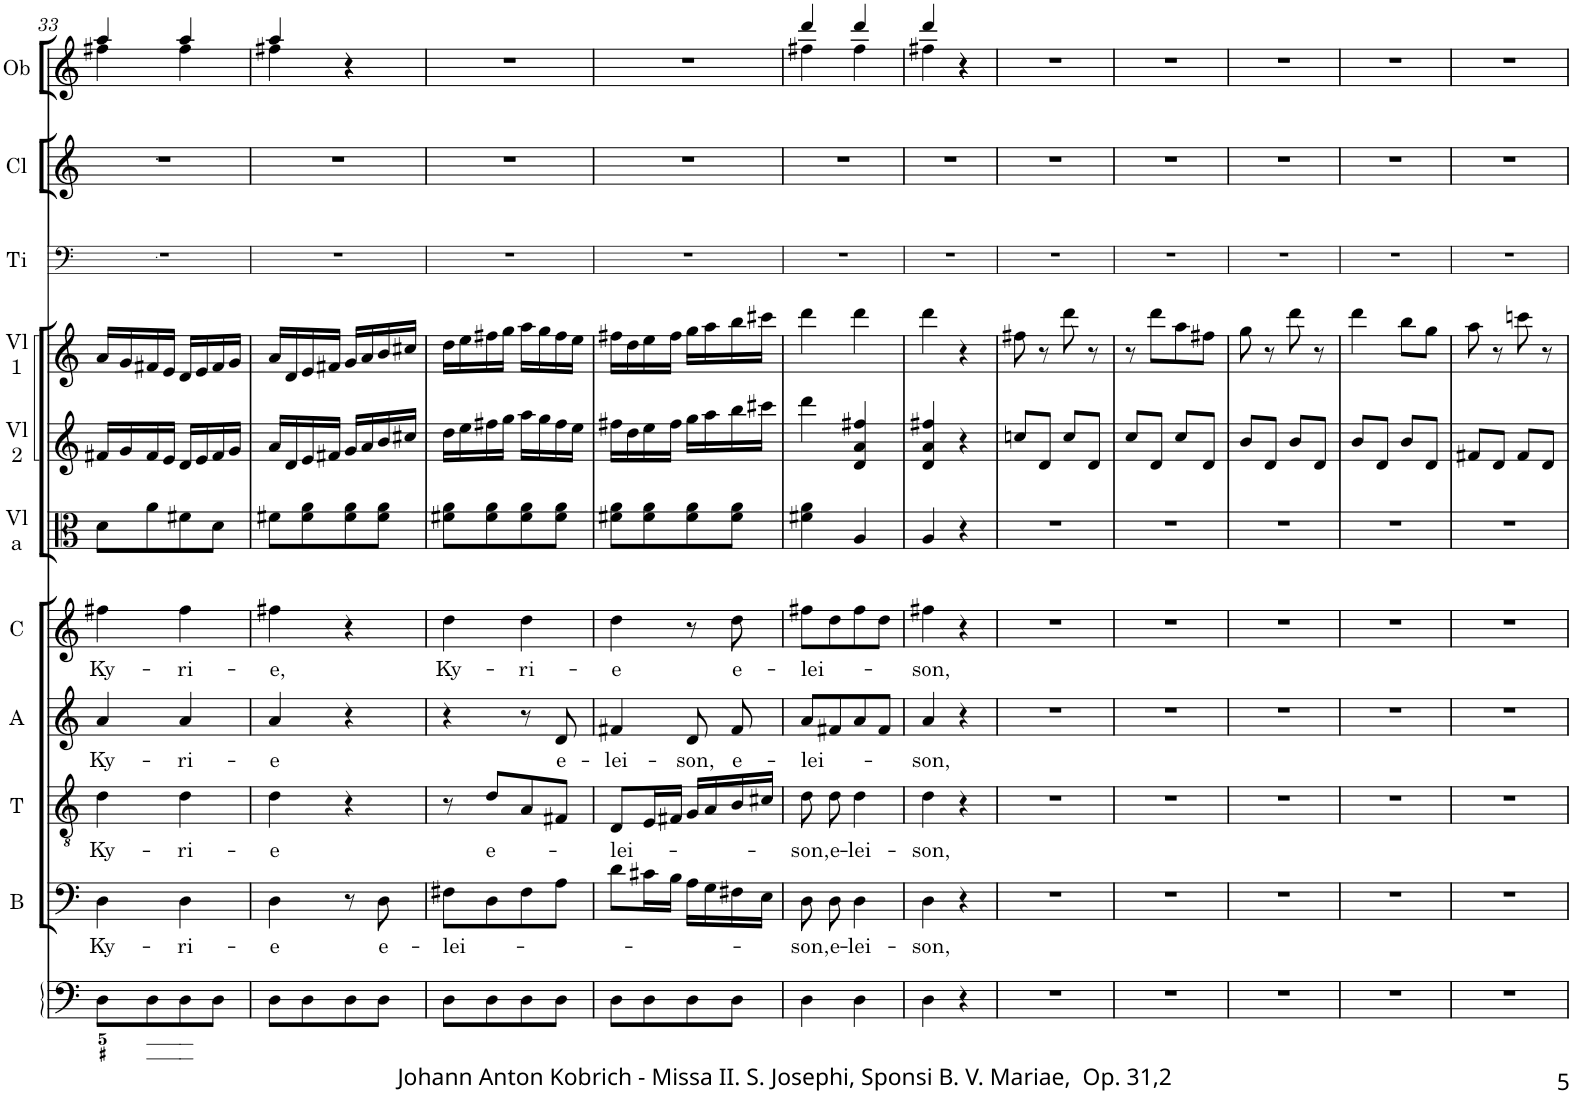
**kern	**kern	**text	**kern	**text	**kern	**text	**kern	**text	**kern	**kern	**kern	**kern
*part9	*part8	*part8	*part7	*part7	*part6	*part6	*part5	*part5	*part4	*part3	*part2	*part1
*staff9	*staff8	*staff8	*staff7	*staff7	*staff6	*staff6	*staff5	*staff5	*staff4	*staff3	*staff2	*staff1
*I"Violoncello &amp; Organo	*I"Basso	*	*I"Tenore	*	*I"Alto	*	*I"Canto	*	*I"Viola	*I"Violino 2	*I"Violino 1	*I"Oboi
*	*I'B	*	*I'T	*	*I'A	*	*I'C	*	*I'Vl a	*I'Vl 2	*I'Vl 1	*I'Ob
!!LO:PB:g=z
*clefF4	*clefF4	*	*clefGv2	*	*clefG2	*	*clefG2	*	*clefC3	*clefG2	*clefG2	*clefG2
*k[]	*k[]	*	*k[]	*	*k[]	*	*k[]	*	*k[]	*k[]	*k[]	*k[]
*M2/4	*M2/4	*	*M2/4	*	*M2/4	*	*M2/4	*	*M2/4	*M2/4	*M2/4	*M2/4
=33	=33	=33	=33	=33	=33	=33	=33	=33	=33	=33	=33	=33
!	!	!LO:LY:b	!	!LO:LY:b	!	!LO:LY:b	!	!LO:LY:b	!	!	!	!
*	*	*	*	*	*	*	*	*	*	*	*	*^
8D\L	4D\	Ky-	4d\	Ky-	4a/	Ky-	4ff#X\	Ky-	8d\L	16f#X/LL	16a/LL	4aa/	4ff#X\
.	.	.	.	.	.	.	.	.	.	16g/	16g/	.	.
8D\	.	.	.	.	.	.	.	.	8a\	16f#/	16f#X/	.	.
.	.	.	.	.	.	.	.	.	.	16e/JJ	16e/JJ	.	.
!	!	!LO:LY:b	!	!LO:LY:b	!	!LO:LY:b	!	!LO:LY:b	!	!	!	!	!
8D\	4D\	-ri-	4d\	-ri-	4a/	-ri-	4ff#\	-ri-	8f#X\	16d/LL	16d/LL	4aa/	4ff#\
.	.	.	.	.	.	.	.	.	.	16e/	16e/	.	.
8D\J	.	.	.	.	.	.	.	.	8d\J	16f#/	16f#/	.	.
.	.	.	.	.	.	.	.	.	.	16g/JJ	16g/JJ	.	.
=34	=34	=34	=34	=34	=34	=34	=34	=34	=34	=34	=34	=34	=34
!	!	!LO:LY:b	!	!LO:LY:b	!	!LO:LY:b	!	!LO:LY:b	!	!	!	!	!
8D\L	4D\	-e	4d\	-e	4a/	-e	4ff#X\	-e,	8f#X\L	16a/LL	16a/LL	4aa/	4ff#X\
.	.	.	.	.	.	.	.	.	.	16d/	16d/	.	.
8D\	.	.	.	.	.	.	.	.	8f#\ 8a\	16e/	16e/	.	.
.	.	.	.	.	.	.	.	.	.	16f#X/JJ	16f#X/JJ	.	.
8D\	8r	.	4r	.	4r	.	4r	.	8f#\ 8a\	16g/LL	16g/LL	4r	4r
.	.	.	.	.	.	.	.	.	.	16a/	16a/	.	.
!	!	!LO:LY:b	!	!	!	!	!	!	!	!	!	!	!
8D\J	8D\	e-	.	.	.	.	.	.	8f#\ 8a\J	16b/	16b/	.	.
.	.	.	.	.	.	.	.	.	.	16cc#X/JJ	16cc#X/JJ	.	.
=35	=35	=35	=35	=35	=35	=35	=35	=35	=35	=35	=35	=35	=35
!	!	!LO:LY:b	!	!	!	!	!	!LO:LY:b	!	!	!	!	!
8D\L	8F#X\L	-lei-	8r	.	4r	.	4dd\	Ky-	8f#X\ 8a\L	16dd\LL	16dd\LL	2r	2r
.	.	.	.	.	.	.	.	.	.	16ee\	16ee\	.	.
!	!	!	!	!LO:LY:b	!	!	!	!	!	!	!	!	!
8D\	8D\	.	8d/L	e-	.	.	.	.	8f#\ 8a\	16ff#X\	16ff#X\	.	.
.	.	.	.	.	.	.	.	.	.	16gg\JJ	16gg\JJ	.	.
!	!	!	!	!	!	!	!	!LO:LY:b	!	!	!	!	!
8D\	8F#\	.	8A/	.	8r	.	4dd\	-ri-	8f#\ 8a\	16aa\LL	16aa\LL	.	.
.	.	.	.	.	.	.	.	.	.	16gg\	16gg\	.	.
!	!	!	!	!	!	!LO:LY:b	!	!	!	!	!	!	!
8D\J	8A\J	.	8F#X/J	.	8d/	e-	.	.	8f#\ 8a\J	16ff#\	16ff#\	.	.
.	.	.	.	.	.	.	.	.	.	16ee\JJ	16ee\JJ	.	.
=36	=36	=36	=36	=36	=36	=36	=36	=36	=36	=36	=36	=36	=36
!	!	!	!	!LO:LY:b	!	!LO:LY:b	!	!LO:LY:b	!	!	!	!	!
8D\L	8d\L	.	8D/L	-lei-	4f#X/	-lei-	4dd\	-e	8f#X\ 8a\L	16ff#X\LL	16ff#X\LL	2r	2r
.	.	.	.	.	.	.	.	.	.	16dd\	16dd\	.	.
8D\	16c#X\L	.	16E/L	.	.	.	.	.	8f#\ 8a\	16ee\	16ee\	.	.
.	16B\JJ	.	16F#X/JJ	.	.	.	.	.	.	16ff#\JJ	16ff#\JJ	.	.
!	!	!	!	!	!	!LO:LY:b	!	!	!	!	!	!	!
8D\	16A\LL	.	16G/LL	.	8d/	-son,	8r	.	8f#\ 8a\	16gg\LL	16gg\LL	.	.
.	16G\	.	16A/	.	.	.	.	.	.	16aa\	16aa\	.	.
!	!	!	!	!	!	!LO:LY:b	!	!LO:LY:b	!	!	!	!	!
8D\J	16F#X\	.	16B/	.	8f#/	e-	8dd\	e-	8f#\ 8a\J	16bb\	16bb\	.	.
.	16E\JJ	.	16c#X/JJ	.	.	.	.	.	.	16ccc#X\JJ	16ccc#X\JJ	.	.
=37	=37	=37	=37	=37	=37	=37	=37	=37	=37	=37	=37	=37	=37
!	!	!LO:LY:b	!	!LO:LY:b	!	!LO:LY:b	!	!LO:LY:b	!	!	!	!	!
4D\	8D\	-son,	8d\	-son,	8a/L	-lei-	8ff#X\L	-lei-	4f#X\ 4a\	4ddd\	4ddd\	4ddd/	4ff#X\
!	!	!LO:LY:b	!	!LO:LY:b	!	!	!	!	!	!	!	!	!
.	8D\	e-	8d\	e-	8f#X/	.	8dd\	.	.	.	.	.	.
!	!	!LO:LY:b	!	!LO:LY:b	!	!	!	!	!	!	!	!	!
4D\	4D\	-lei-	4d\	-lei-	8a/	.	8ff#\	.	4A/	4d/ 4a/ 4ff#X/	4ddd\	4ddd/	4ff#\
.	.	.	.	.	8f#/J	.	8dd\J	.	.	.	.	.	.
=38	=38	=38	=38	=38	=38	=38	=38	=38	=38	=38	=38	=38	=38
!	!	!LO:LY:b	!	!LO:LY:b	!	!LO:LY:b	!	!LO:LY:b	!	!	!	!	!
4D\	4D\	-son,	4d\	-son,	4a/	-son,	4ff#X\	-son,	4A/	4d/ 4a/ 4ff#X/	4ddd\	4ddd/	4ff#X\
4r	4r	.	4r	.	4r	.	4r	.	4r	4r	4r	4r	4r
=39	=39	=39	=39	=39	=39	=39	=39	=39	=39	=39	=39	=39	=39
2r	2r	.	2r	.	2r	.	2r	.	2r	8ccn/L	8ff#X\	2r	2r
.	.	.	.	.	.	.	.	.	.	8d/J	8r	.	.
.	.	.	.	.	.	.	.	.	.	8cc/L	8ddd\	.	.
.	.	.	.	.	.	.	.	.	.	8d/J	8r	.	.
=40	=40	=40	=40	=40	=40	=40	=40	=40	=40	=40	=40	=40	=40
2r	2r	.	2r	.	2r	.	2r	.	2r	8cc/L	8r	2r	2r
.	.	.	.	.	.	.	.	.	.	8d/J	8ddd\L	.	.
.	.	.	.	.	.	.	.	.	.	8cc/L	8aa\	.	.
.	.	.	.	.	.	.	.	.	.	8d/J	8ff#X\J	.	.
=41	=41	=41	=41	=41	=41	=41	=41	=41	=41	=41	=41	=41	=41
2r	2r	.	2r	.	2r	.	2r	.	2r	8b/L	8gg\	2r	2r
.	.	.	.	.	.	.	.	.	.	8d/J	8r	.	.
.	.	.	.	.	.	.	.	.	.	8b/L	8ddd\	.	.
.	.	.	.	.	.	.	.	.	.	8d/J	8r	.	.
=42	=42	=42	=42	=42	=42	=42	=42	=42	=42	=42	=42	=42	=42
2r	2r	.	2r	.	2r	.	2r	.	2r	8b/L	4ddd\	2r	2r
.	.	.	.	.	.	.	.	.	.	8d/J	.	.	.
.	.	.	.	.	.	.	.	.	.	8b/L	8bb\L	.	.
.	.	.	.	.	.	.	.	.	.	8d/J	8gg\J	.	.
=43	=43	=43	=43	=43	=43	=43	=43	=43	=43	=43	=43	=43	=43
2r	2r	.	2r	.	2r	.	2r	.	2r	8f#X/L	8aa\	2r	2r
.	.	.	.	.	.	.	.	.	.	8d/J	8r	.	.
.	.	.	.	.	.	.	.	.	.	8f#/L	8cccn\	.	.
.	.	.	.	.	.	.	.	.	.	8d/J	8r	.	.
*	*	*	*	*	*	*	*	*	*	*	*	*v	*v
=	=	=	=	=	=	=	=	=	=	=	=	=
*-	*-	*-	*-	*-	*-	*-	*-	*-	*-	*-	*-	*-
